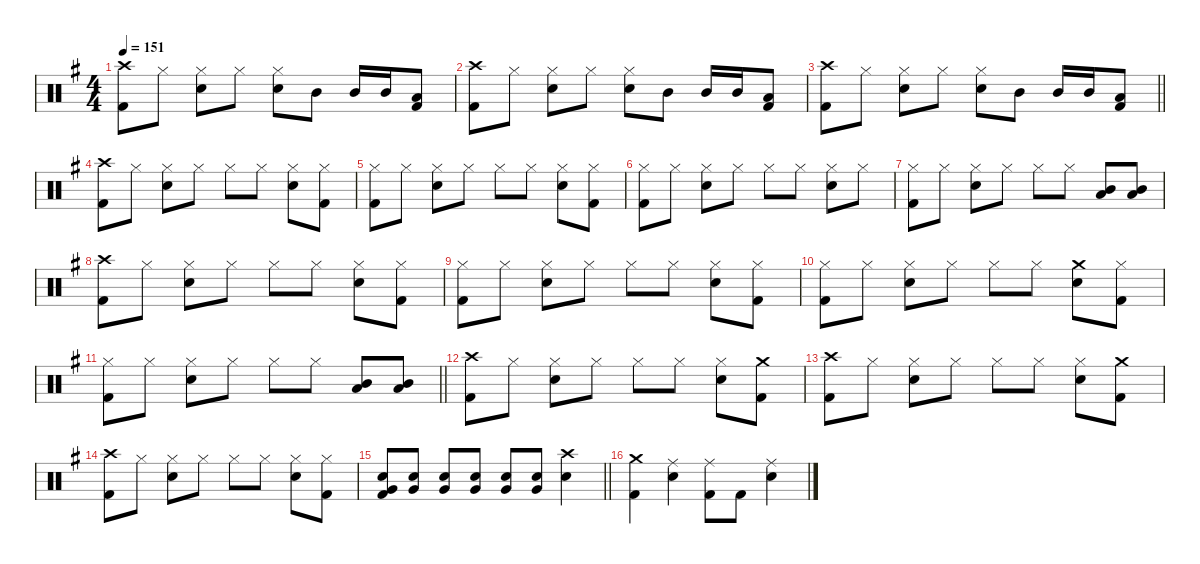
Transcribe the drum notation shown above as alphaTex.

\defaultSystemsLayout 4
\hideDynamics
\bracketExtendMode nobrackets
\singleTrackTrackNamePolicy hidden
\multiTrackTrackNamePolicy hidden
\otherSystemsTrackNameOrientation horizontal
\track ("Lars Ulrich" "drm.") {defaultSystemsLayout 4 instrument percussion}
\staff {score}
\articulation defaults
\ts (4 4)
\tempo 151
\clef neutral
\ks eminor
("Crash high (hit)"{acc forcenatural} "Kick (hit) 2"{acc forcenatural}).8{dy f beam Down} "Hi-Hat (closed)"{acc forcenatural}.8{beam Down} ("Hi-Hat (closed)"{acc forcenatural} "Snare (hit) 2"{acc forcenatural}).8{beam Down} "Hi-Hat (closed)"{acc forcenatural}.8{beam Down} ("Hi-Hat (closed)"{acc forcenatural} "Snare (hit) 2"{acc forcenatural}).8{beam Down} "Mid Tom (hit)"{acc forcenatural}.8{beam Down} "Mid Tom (hit)"{acc forcenatural}.16{beam Up} "Mid Tom (hit)"{acc forcenatural}.16{beam Up} ("Low Tom (hit)"{acc forcenatural} "Kick (hit) 2"{acc forcenatural}).8{beam Up} |
("Crash high (hit)"{acc forcenatural} "Kick (hit) 2"{acc forcenatural}).8{beam Down} "Hi-Hat (closed)"{acc forcenatural}.8{beam Down} ("Hi-Hat (closed)"{acc forcenatural} "Snare (hit) 2"{acc forcenatural}).8{beam Down} "Hi-Hat (closed)"{acc forcenatural}.8{beam Down} ("Hi-Hat (closed)"{acc forcenatural} "Snare (hit) 2"{acc forcenatural}).8{beam Down} "Mid Tom (hit)"{acc forcenatural}.8{beam Down} "Mid Tom (hit)"{acc forcenatural}.16{beam Up} "Mid Tom (hit)"{acc forcenatural}.16{beam Up} ("Low Tom (hit)"{acc forcenatural} "Kick (hit) 2"{acc forcenatural}).8{beam Up} |
\barLineRight lightlight
("Crash high (hit)"{acc forcenatural} "Kick (hit) 2"{acc forcenatural}).8{beam Down} "Hi-Hat (closed)"{acc forcenatural}.8{beam Down} ("Hi-Hat (closed)"{acc forcenatural} "Snare (hit) 2"{acc forcenatural}).8{beam Down} "Hi-Hat (closed)"{acc forcenatural}.8{beam Down} ("Hi-Hat (closed)"{acc forcenatural} "Snare (hit) 2"{acc forcenatural}).8{beam Down} "Mid Tom (hit)"{acc forcenatural}.8{beam Down} "Mid Tom (hit)"{acc forcenatural}.16{beam Up} "Mid Tom (hit)"{acc forcenatural}.16{beam Up} ("Low Tom (hit)"{acc forcenatural} "Kick (hit) 2"{acc forcenatural}).8{beam Up} |
("Crash high (hit)"{acc forcenatural} "Kick (hit) 2"{acc forcenatural}).8{beam Down} "Hi-Hat (closed)"{acc forcenatural}.8{beam Down} ("Hi-Hat (closed)"{acc forcenatural} "Snare (hit) 2"{acc forcenatural}).8{beam Down} "Hi-Hat (closed)"{acc forcenatural}.8{beam Down} "Hi-Hat (closed)"{acc forcenatural}.8{beam Down} "Hi-Hat (closed)"{acc forcenatural}.8{beam Down} ("Hi-Hat (closed)"{acc forcenatural} "Snare (hit) 2"{acc forcenatural}).8{beam Down} ("Hi-Hat (closed)"{acc forcenatural} "Kick (hit) 2"{acc forcenatural}).8{beam Down} |
("Hi-Hat (closed)"{acc forcenatural} "Kick (hit) 2"{acc forcenatural}).8{beam Down} "Hi-Hat (closed)"{acc forcenatural}.8{beam Down} ("Hi-Hat (closed)"{acc forcenatural} "Snare (hit) 2"{acc forcenatural}).8{beam Down} "Hi-Hat (closed)"{acc forcenatural}.8{beam Down} "Hi-Hat (closed)"{acc forcenatural}.8{beam Down} "Hi-Hat (closed)"{acc forcenatural}.8{beam Down} ("Hi-Hat (closed)"{acc forcenatural} "Snare (hit) 2"{acc forcenatural}).8{beam Down} ("Hi-Hat (closed)"{acc forcenatural} "Kick (hit) 2"{acc forcenatural}).8{beam Down} |
("Hi-Hat (closed)"{acc forcenatural} "Kick (hit) 2"{acc forcenatural}).8{beam Down} "Hi-Hat (closed)"{acc forcenatural}.8{beam Down} ("Hi-Hat (closed)"{acc forcenatural} "Snare (hit) 2"{acc forcenatural}).8{beam Down} "Hi-Hat (closed)"{acc forcenatural}.8{beam Down} "Hi-Hat (closed)"{acc forcenatural}.8{beam Down} "Hi-Hat (closed)"{acc forcenatural}.8{beam Down} ("Hi-Hat (closed)"{acc forcenatural} "Snare (hit) 2"{acc forcenatural}).8{beam Down} "Hi-Hat (closed)"{acc forcenatural}.8{beam Down} |
("Hi-Hat (closed)"{acc forcenatural} "Kick (hit) 2"{acc forcenatural}).8{beam Down} "Hi-Hat (closed)"{acc forcenatural}.8{beam Down} ("Hi-Hat (closed)"{acc forcenatural} "Snare (hit) 2"{acc forcenatural}).8{beam Down} "Hi-Hat (closed)"{acc forcenatural}.8{beam Down} "Hi-Hat (closed)"{acc forcenatural}.8{beam Down} "Hi-Hat (closed)"{acc forcenatural}.8{beam Down} ("Low Tom (hit)"{acc forcenatural} "Mid Tom (hit)"{acc forcenatural}).8{beam Up} ("Low Tom (hit)"{acc forcenatural} "Mid Tom (hit)"{acc forcenatural}).8{beam Up} |
("Crash high (hit)"{acc forcenatural} "Kick (hit) 2"{acc forcenatural}).8{beam Down} "Hi-Hat (closed)"{acc forcenatural}.8{beam Down} ("Hi-Hat (closed)"{acc forcenatural} "Snare (hit) 2"{acc forcenatural}).8{beam Down} "Hi-Hat (closed)"{acc forcenatural}.8{beam Down} "Hi-Hat (closed)"{acc forcenatural}.8{beam Down} "Hi-Hat (closed)"{acc forcenatural}.8{beam Down} ("Hi-Hat (closed)"{acc forcenatural} "Snare (hit) 2"{acc forcenatural}).8{beam Down} ("Hi-Hat (closed)"{acc forcenatural} "Kick (hit) 2"{acc forcenatural}).8{beam Down} |
("Hi-Hat (closed)"{acc forcenatural} "Kick (hit) 2"{acc forcenatural}).8{beam Down} "Hi-Hat (closed)"{acc forcenatural}.8{beam Down} ("Hi-Hat (closed)"{acc forcenatural} "Snare (hit) 2"{acc forcenatural}).8{beam Down} "Hi-Hat (closed)"{acc forcenatural}.8{beam Down} "Hi-Hat (closed)"{acc forcenatural}.8{beam Down} "Hi-Hat (closed)"{acc forcenatural}.8{beam Down} ("Hi-Hat (closed)"{acc forcenatural} "Snare (hit) 2"{acc forcenatural}).8{beam Down} ("Hi-Hat (closed)"{acc forcenatural} "Kick (hit) 2"{acc forcenatural}).8{beam Down} |
("Hi-Hat (closed)"{acc forcenatural} "Kick (hit) 2"{acc forcenatural}).8{beam Down} "Hi-Hat (closed)"{acc forcenatural}.8{beam Down} ("Hi-Hat (closed)"{acc forcenatural} "Snare (hit) 2"{acc forcenatural}).8{beam Down} "Hi-Hat (closed)"{acc forcenatural}.8{beam Down} "Hi-Hat (closed)"{acc forcenatural}.8{beam Down} "Hi-Hat (closed)"{acc forcenatural}.8{beam Down} ("Crash medium (hit)"{acc forcenatural} "Snare (hit) 2"{acc forcenatural}).8{beam Down} ("Hi-Hat (closed)"{acc forcenatural} "Kick (hit) 2"{acc forcenatural}).8{beam Down} |
\barLineRight lightlight
("Hi-Hat (closed)"{acc forcenatural} "Kick (hit) 2"{acc forcenatural}).8{beam Down} "Hi-Hat (closed)"{acc forcenatural}.8{beam Down} ("Hi-Hat (closed)"{acc forcenatural} "Snare (hit) 2"{acc forcenatural}).8{beam Down} "Hi-Hat (closed)"{acc forcenatural}.8{beam Down} "Hi-Hat (closed)"{acc forcenatural}.8{beam Down} "Hi-Hat (closed)"{acc forcenatural}.8{beam Down} ("Low Tom (hit)"{acc forcenatural} "Mid Tom (hit)"{acc forcenatural}).8{beam Up} ("Low Tom (hit)"{acc forcenatural} "Mid Tom (hit)"{acc forcenatural}).8{beam Up} |
("Crash high (hit)"{acc forcenatural} "Kick (hit) 2"{acc forcenatural}).8{beam Down} "Hi-Hat (closed)"{acc forcenatural}.8{beam Down} ("Hi-Hat (closed)"{acc forcenatural} "Snare (hit) 2"{acc forcenatural}).8{beam Down} "Hi-Hat (closed)"{acc forcenatural}.8{beam Down} "Hi-Hat (closed)"{acc forcenatural}.8{beam Down} "Hi-Hat (closed)"{acc forcenatural}.8{beam Down} ("Hi-Hat (closed)"{acc forcenatural} "Snare (hit) 2"{acc forcenatural}).8{beam Down} ("Crash medium (hit)"{acc forcenatural} "Kick (hit) 2"{acc forcenatural}).8{beam Down} |
("Crash high (hit)"{acc forcenatural} "Kick (hit) 2"{acc forcenatural}).8{beam Down} "Hi-Hat (closed)"{acc forcenatural}.8{beam Down} ("Hi-Hat (closed)"{acc forcenatural} "Snare (hit) 2"{acc forcenatural}).8{beam Down} "Hi-Hat (closed)"{acc forcenatural}.8{beam Down} "Hi-Hat (closed)"{acc forcenatural}.8{beam Down} "Hi-Hat (closed)"{acc forcenatural}.8{beam Down} ("Hi-Hat (closed)"{acc forcenatural} "Snare (hit) 2"{acc forcenatural}).8{beam Down} ("Crash medium (hit)"{acc forcenatural} "Kick (hit) 2"{acc forcenatural}).8{beam Down} |
("Crash high (hit)"{acc forcenatural} "Kick (hit) 2"{acc forcenatural}).8{beam Down} "Hi-Hat (closed)"{acc forcenatural}.8{beam Down} ("Hi-Hat (closed)"{acc forcenatural} "Snare (hit) 2"{acc forcenatural}).8{beam Down} "Hi-Hat (closed)"{acc forcenatural}.8{beam Down} "Hi-Hat (closed)"{acc forcenatural}.8{beam Down} "Hi-Hat (closed)"{acc forcenatural}.8{beam Down} ("Hi-Hat (closed)"{acc forcenatural} "Snare (hit) 2"{acc forcenatural}).8{beam Down} ("Hi-Hat (closed)"{acc forcenatural} "Kick (hit) 2"{acc forcenatural}).8{beam Down} |
\barLineRight lightlight
("Very Low Tom (hit)"{acc forcenatural} "Snare (hit) 2"{acc forcenatural} "Kick (hit) 2"{acc forcenatural}).8{beam Up} ("Very Low Tom (hit)"{acc forcenatural} "Snare (hit) 2"{acc forcenatural}).8{beam Up} ("Very Low Tom (hit)"{acc forcenatural} "Snare (hit) 2"{acc forcenatural}).8{beam Up} ("Very Low Tom (hit)"{acc forcenatural} "Snare (hit) 2"{acc forcenatural}).8{beam Up} ("Very Low Tom (hit)"{acc forcenatural} "Snare (hit) 2"{acc forcenatural}).8{beam Up} ("Very Low Tom (hit)"{acc forcenatural} "Snare (hit) 2"{acc forcenatural}).8{beam Up} ("Crash high (hit)"{acc forcenatural} "Snare (hit) 2"{acc forcenatural}).4{beam Down} |
("Crash medium (hit)"{acc forcenatural} "Kick (hit) 2"{acc forcenatural}).4{beam Down} ("Ride (middle)"{acc forcenatural} "Snare (hit) 2"{acc forcenatural}).4{beam Down} ("Ride (middle)"{acc forcenatural} "Kick (hit) 2"{acc forcenatural}).8{beam Down} "Kick (hit) 2"{acc forcenatural}.8{beam Down} ("Ride (middle)"{acc forcenatural} "Snare (hit) 2"{acc forcenatural}).4{beam Down}
